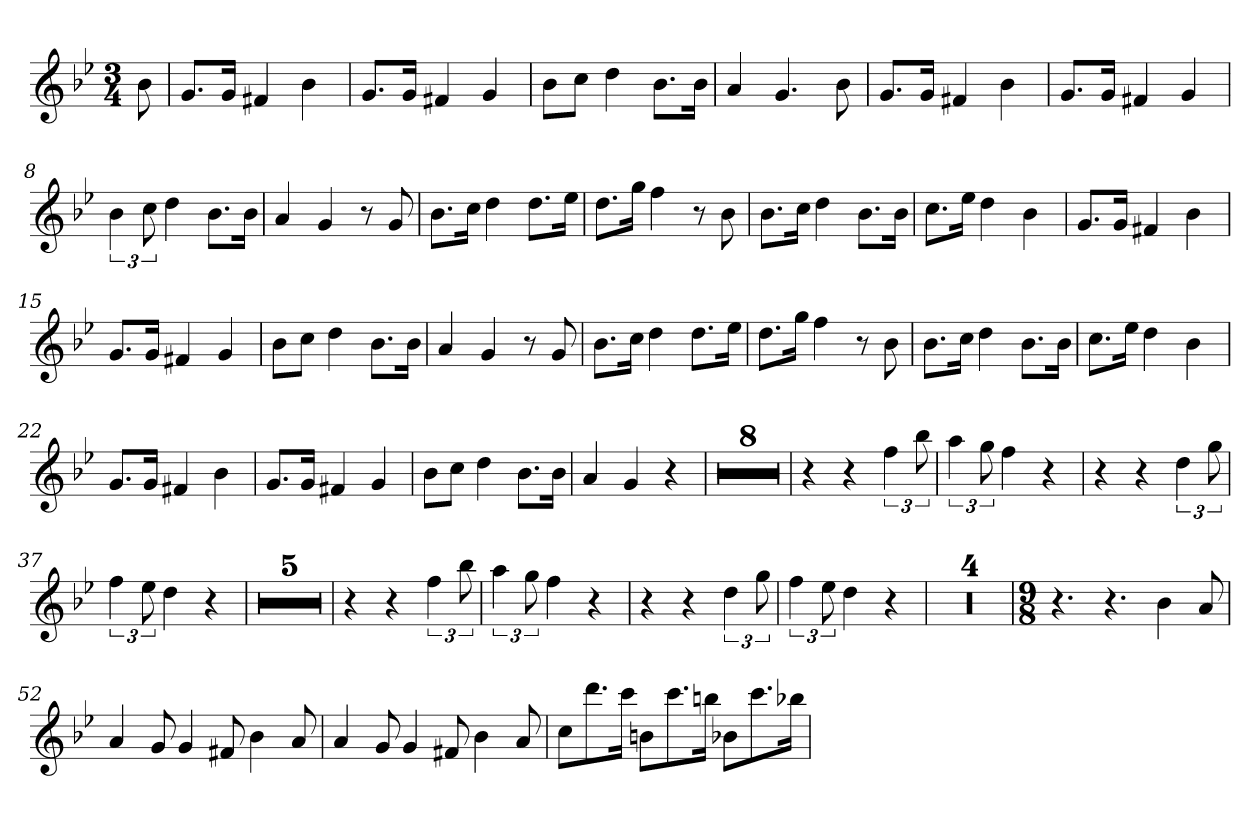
**kern
*part1
*staff1
*clefG2
*k[b-e-]
*B-:
*M3/4
=
8b-
=2
8.g/L
16g/Jk
4f#X
4b-
=3
8.g/L
16g/Jk
4f#X
4g
=4
8b-\L
8cc\J
4dd
8.b-\L
16b-\Jk
=5
4a
4.g
8b-
=6
8.g/L
16g/Jk
4f#X
4b-
=7
8.g/L
16g/Jk
4f#X
4g
=8
6b-
12cc
4dd
8.b-\L
16b-\Jk
=9
4a
4g
8r
8g
=10
8.b-\L
16cc\Jk
4dd
8.dd\L
16ee-\Jk
=11
8.dd\L
16gg\Jk
4ff
8r
8b-
=12
8.b-\L
16cc\Jk
4dd
8.b-\L
16b-\Jk
=13
8.cc\L
16ee-\Jk
4dd
4b-
=14
8.g/L
16g/Jk
4f#X
4b-
=15
8.g/L
16g/Jk
4f#X
4g
=16
8b-\L
8cc\J
4dd
8.b-\L
16b-\Jk
=17
4a
4g
8r
8g
=18
8.b-\L
16cc\Jk
4dd
8.dd\L
16ee-\Jk
=19
8.dd\L
16gg\Jk
4ff
8r
8b-
=20
8.b-\L
16cc\Jk
4dd
8.b-\L
16b-\Jk
=21
8.cc\L
16ee-\Jk
4dd
4b-
=22
8.g/L
16g/Jk
4f#X
4b-
=23
8.g/L
16g/Jk
4f#X
4g
=24
8b-\L
8cc\J
4dd
8.b-\L
16b-\Jk
=25
4a
4g
4r
=26
2.r
=27
2.r
=28
2.r
=29
2.r
=30
2.r
=31
2.r
=32
2.r
=33
2.r
=34
4r
4r
6ff
12bb-
=35
6aa
12gg
4ff
4r
=36
4r
4r
6dd
12gg
=37
6ff
12ee-
4dd
4r
=38
2.r
=39
2.r
=40
2.r
=41
2.r
=42
2.r
=43
4r
4r
6ff
12bb-
=44
6aa
12gg
4ff
4r
=45
4r
4r
6dd
12gg
=46
6ff
12ee-
4dd
4r
=47
2.r
=48
2.r
=49
2.r
=50
2.r
=51
*M9/8
4.r
4.r
4b-
8a
=52
4a
8g
4g
8f#X
4b-
8a
=53
4a
8g
4g
8f#X
4b-
8a
=54
8cc\L
8.ddd\
16ccc\Jk
8bn\L
8.ccc\
16bbn\Jk
8b-X\L
8.ccc\
16bb-X\Jk
=
*-
